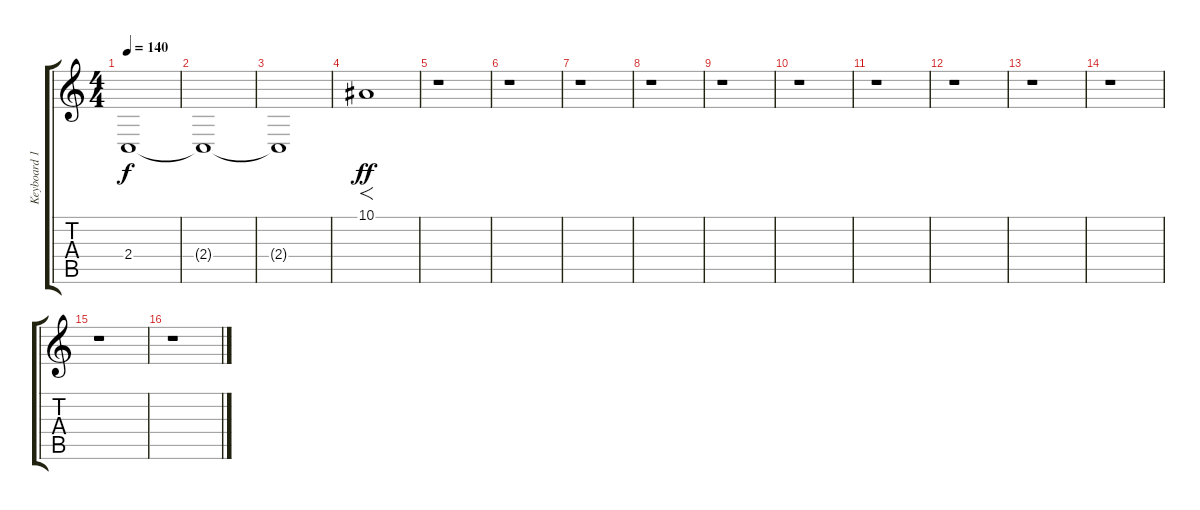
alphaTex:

\track ("Keyboard 1" "Keyboard 1") {instrument pad8sweep}
\staff {score tabs}
\tuning (C4 G3 Eb3 Bb2 F2 C2) {hide}
\ts (4 4)
\tempo 140
\clef g2
\ks c
2.4.1{dy f instrument pad8sweep} |
2.4{t}.1 |
2.4{t}.1 |
10.1.1{f dy ff} |
r.1 |
r.1 |
r.1 |
r.1 |
r.1 |
r.1 |
r.1 |
r.1 |
r.1 |
r.1 |
r.1 |
r.1
